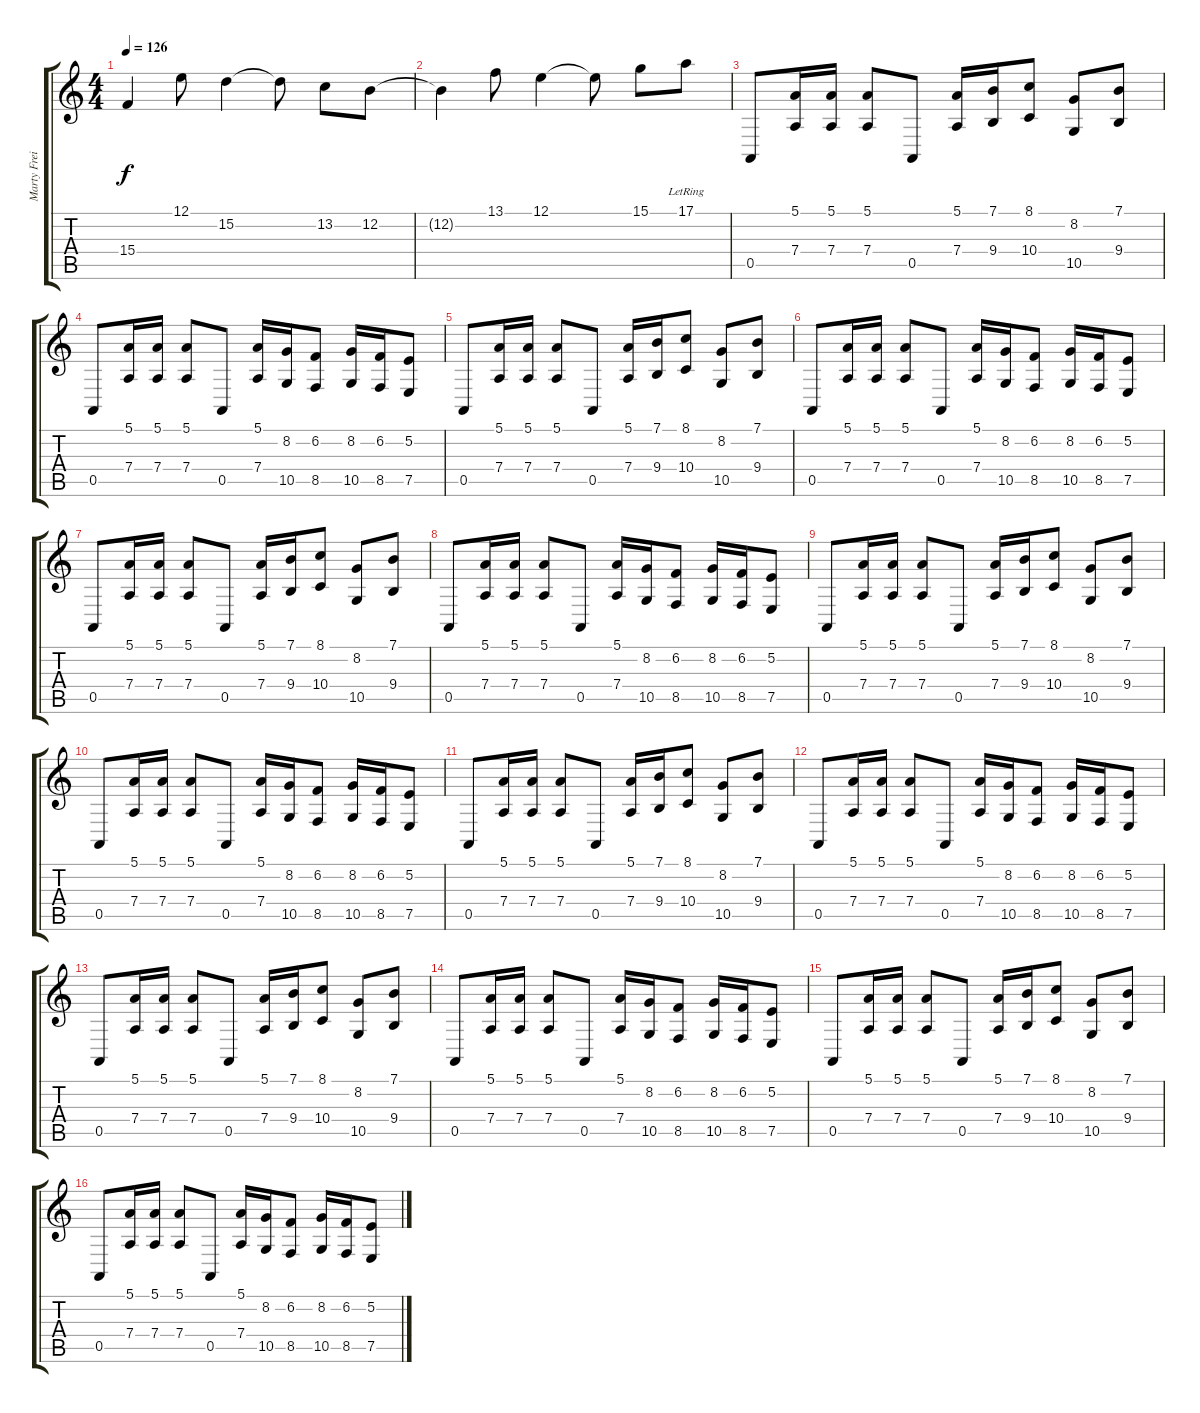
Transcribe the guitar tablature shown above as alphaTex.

\track ("Marty Freidman (Guitar)" "Marty Frei") {instrument lead5charang}
\staff {score tabs}
\tuning (E4 B3 G3 D3 A2 E2) {hide}
\ts (4 4)
\tempo 126
\clef g2
\ks c
15.4{t}.4{dy f} 12.1.8 15.2.4 15.2{t}.8 13.2.8 12.2.8 |
12.2{t}.4 13.1.8 12.1.4 12.1{t}.8 15.1.8 17.1{lr}.8 |
0.5.8 (5.1 7.4).16 (5.1 7.4).16 (5.1 7.4).8 0.5.8 (5.1 7.4).16 (7.1 9.4).16 (8.1 10.4).8 (8.2 10.5).8 (7.1 9.4).8 |
0.5.8 (5.1 7.4).16 (5.1 7.4).16 (5.1 7.4).8 0.5.8 (5.1 7.4).16 (8.2 10.5).16 (6.2 8.5).8 (8.2 10.5).16 (6.2 8.5).16 (5.2 7.5).8 |
0.5.8 (5.1 7.4).16 (5.1 7.4).16 (5.1 7.4).8 0.5.8 (5.1 7.4).16 (7.1 9.4).16 (8.1 10.4).8 (8.2 10.5).8 (7.1 9.4).8 |
0.5.8 (5.1 7.4).16 (5.1 7.4).16 (5.1 7.4).8 0.5.8 (5.1 7.4).16 (8.2 10.5).16 (6.2 8.5).8 (8.2 10.5).16 (6.2 8.5).16 (5.2 7.5).8 |
0.5.8 (5.1 7.4).16 (5.1 7.4).16 (5.1 7.4).8 0.5.8 (5.1 7.4).16 (7.1 9.4).16 (8.1 10.4).8 (8.2 10.5).8 (7.1 9.4).8 |
0.5.8 (5.1 7.4).16 (5.1 7.4).16 (5.1 7.4).8 0.5.8 (5.1 7.4).16 (8.2 10.5).16 (6.2 8.5).8 (8.2 10.5).16 (6.2 8.5).16 (5.2 7.5).8 |
0.5.8 (5.1 7.4).16 (5.1 7.4).16 (5.1 7.4).8 0.5.8 (5.1 7.4).16 (7.1 9.4).16 (8.1 10.4).8 (8.2 10.5).8 (7.1 9.4).8 |
0.5.8 (5.1 7.4).16 (5.1 7.4).16 (5.1 7.4).8 0.5.8 (5.1 7.4).16 (8.2 10.5).16 (6.2 8.5).8 (8.2 10.5).16 (6.2 8.5).16 (5.2 7.5).8 |
0.5.8 (5.1 7.4).16 (5.1 7.4).16 (5.1 7.4).8 0.5.8 (5.1 7.4).16 (7.1 9.4).16 (8.1 10.4).8 (8.2 10.5).8 (7.1 9.4).8 |
0.5.8 (5.1 7.4).16 (5.1 7.4).16 (5.1 7.4).8 0.5.8 (5.1 7.4).16 (8.2 10.5).16 (6.2 8.5).8 (8.2 10.5).16 (6.2 8.5).16 (5.2 7.5).8 |
0.5.8 (5.1 7.4).16 (5.1 7.4).16 (5.1 7.4).8 0.5.8 (5.1 7.4).16 (7.1 9.4).16 (8.1 10.4).8 (8.2 10.5).8 (7.1 9.4).8 |
0.5.8 (5.1 7.4).16 (5.1 7.4).16 (5.1 7.4).8 0.5.8 (5.1 7.4).16 (8.2 10.5).16 (6.2 8.5).8 (8.2 10.5).16 (6.2 8.5).16 (5.2 7.5).8 |
0.5.8 (5.1 7.4).16 (5.1 7.4).16 (5.1 7.4).8 0.5.8 (5.1 7.4).16 (7.1 9.4).16 (8.1 10.4).8 (8.2 10.5).8 (7.1 9.4).8 |
0.5.8 (5.1 7.4).16 (5.1 7.4).16 (5.1 7.4).8 0.5.8 (5.1 7.4).16 (8.2 10.5).16 (6.2 8.5).8 (8.2 10.5).16 (6.2 8.5).16 (5.2 7.5).8
